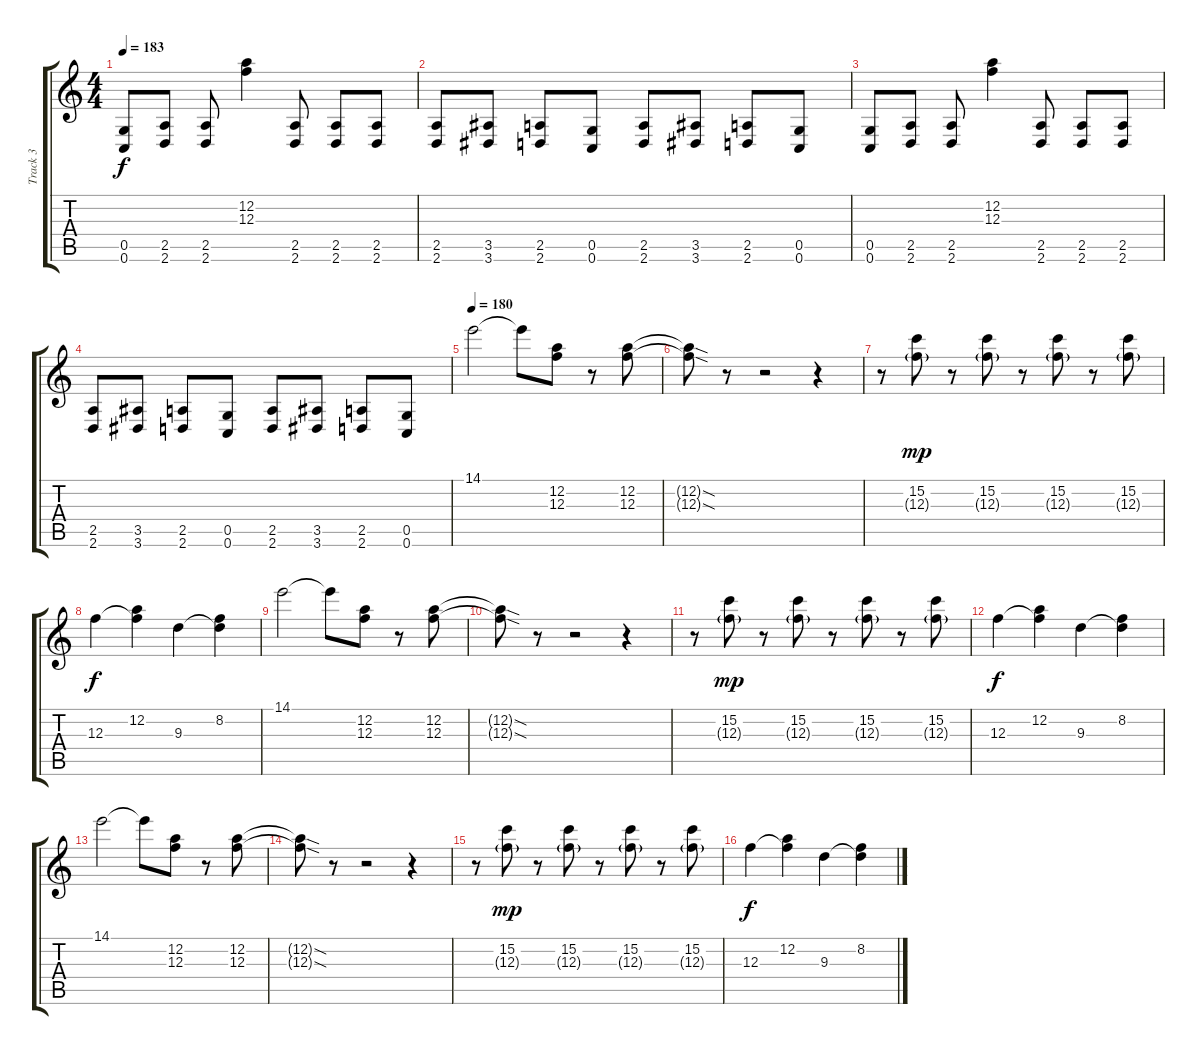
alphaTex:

\track ("Track 3" "Track 3") {instrument distortionguitar}
\staff {score tabs}
\tuning (D4 A3 F3 C3 G2 C2) {hide}
\ts (4 4)
\tempo 183
\clef g2
\ks c
(0.5 0.6).8{dy f} (2.5 2.6).8 (2.5 2.6).8 (12.2 12.3).4 (2.5 2.6).8 (2.5 2.6).8 (2.5 2.6).8 |
(2.5 2.6).8 (3.5 3.6).8 (2.5 2.6).8 (0.5 0.6).8 (2.5 2.6).8 (3.5 3.6).8 (2.5 2.6).8 (0.5 0.6).8 |
(0.5 0.6).8 (2.5 2.6).8 (2.5 2.6).8 (12.2 12.3).4 (2.5 2.6).8 (2.5 2.6).8 (2.5 2.6).8 |
(2.5 2.6).8 (3.5 3.6).8 (2.5 2.6).8 (0.5 0.6).8 (2.5 2.6).8 (3.5 3.6).8 (2.5 2.6).8 (0.5 0.6).8 |
\tempo 180
14.1.2 14.1{t}.8 (12.2 12.3).8 r.8 (12.2 12.3).8 |
(12.2{sod t} 12.3{sod t}).8 r.8 r.2 r.4 |
r.8 (15.2 12.3{g}).8{dy mp} r.8 (15.2 12.3{g}).8 r.8 (15.2 12.3{g}).8 r.8 (15.2 12.3{g}).8 |
12.3.4{dy f} (12.2 12.3{t}).4 9.3.4 (8.2 9.3{t}).4 |
14.1.2 14.1{t}.8 (12.2 12.3).8 r.8 (12.2 12.3).8 |
(12.2{sod t} 12.3{sod t}).8 r.8 r.2 r.4 |
r.8 (15.2 12.3{g}).8{dy mp} r.8 (15.2 12.3{g}).8 r.8 (15.2 12.3{g}).8 r.8 (15.2 12.3{g}).8 |
12.3.4{dy f} (12.2 12.3{t}).4 9.3.4 (8.2 9.3{t}).4 |
14.1.2 14.1{t}.8 (12.2 12.3).8 r.8 (12.2 12.3).8 |
(12.2{sod t} 12.3{sod t}).8 r.8 r.2 r.4 |
r.8 (15.2 12.3{g}).8{dy mp} r.8 (15.2 12.3{g}).8 r.8 (15.2 12.3{g}).8 r.8 (15.2 12.3{g}).8 |
12.3.4{dy f} (12.2 12.3{t}).4 9.3.4 (8.2 9.3{t}).4
